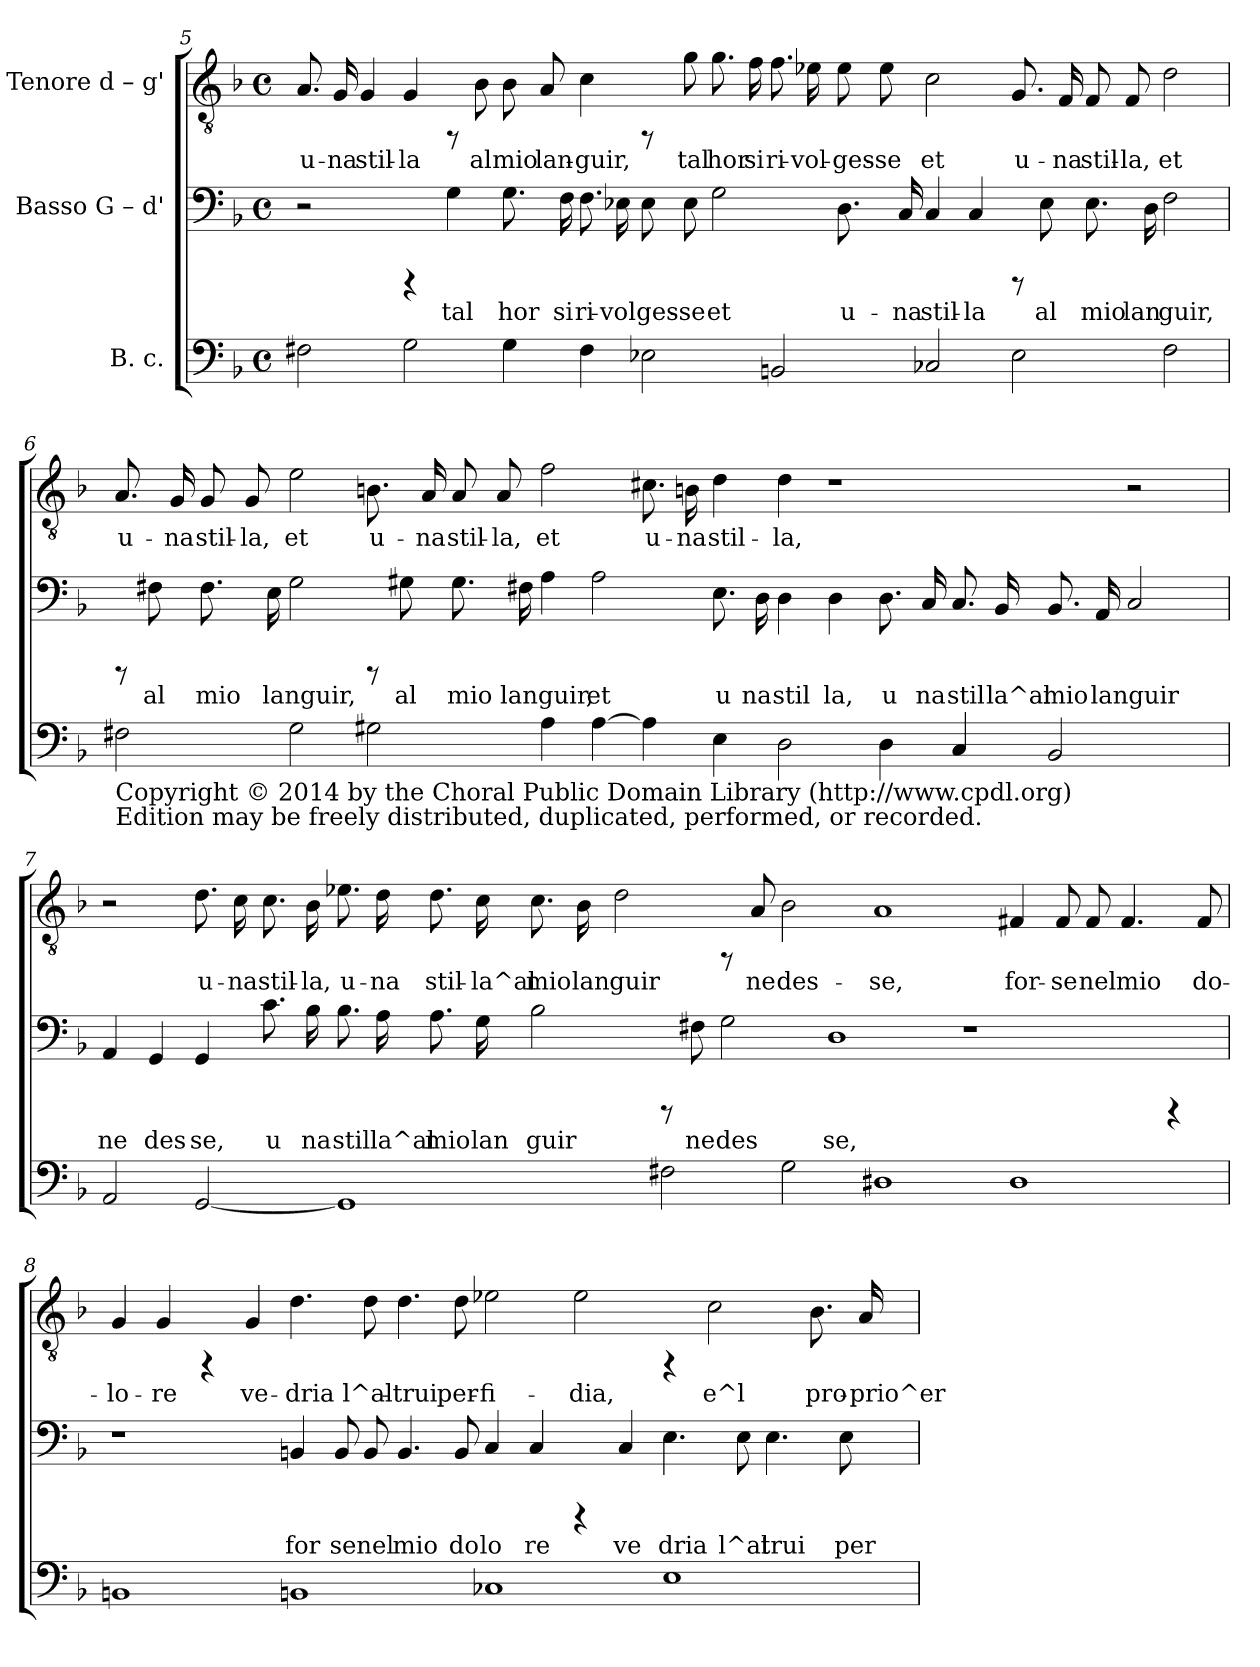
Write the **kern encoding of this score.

**kern	**kern	**text	**kern	**text
*part3	*part2	*part2	*part1	*part1
*staff3	*staff2	*staff2	*staff1	*staff1
*I"B. c.	*I"Basso  G – d'	*	*I"Tenore  d – g'	*
!!LO:PB:g=z
*clefF4	*clefF4	*	*clefGv2	*
*k[b-]	*k[b-]	*	*k[b-]	*
*F:	*F:	*	*F:	*
*M4/4	*M4/4	*	*M4/4	*
*met(c)	*met(c)	*	*met(c)	*
=5	=5	=5	=5	=5
!	!	!	!	!LO:LY:b:rj
2F#X\	2r	.	8.A/	u-
!	!	!	!	!LO:LY:b:rj
.	.	.	16G/	-na
!	!	!	!	!LO:LY:b:rj
.	.	.	4G/	stil-
!	!	!	!	!LO:LY:b:rj
2G\	4rCCC	.	4G/	-la
!	!	!LO:LY:b:rj	!	!
.	4G\	tal	8rFF	.
!	!	!	!	!LO:LY:b:rj
.	.	.	8B-\	al
!	!	!LO:LY:b:rj	!	!LO:LY:b:rj
4G\	8.G\	hor	8B-\	mio
!	!	!	!	!LO:LY:b:rj
.	.	.	8A/	lan-
!	!	!LO:LY:b:rj	!	!
.	16F\	si	.	.
!	!	!LO:LY:b:rj	!	!LO:LY:b:rj
4F#\	8.F\	ri-	4c\	-guir,
!	!	!LO:LY:b:rj	!	!
.	16E-X\	-vol	.	.
!	!	!LO:LY:b:rj	!	!
2E-X\	8E-\	ges-	8rFF	.
!	!	!LO:LY:b:rj	!	!LO:LY:b:rj
.	8E-\	-se	8g\	tal
!	!	!LO:LY:b:rj	!	!LO:LY:b:rj
.	2G\	et	8.g\	hor
!	!	!	!	!LO:LY:b:rj
.	.	.	16f\	si
!	!	!	!	!LO:LY:b:rj
2BBn/	.	.	8.f\	ri-
!	!	!	!	!LO:LY:b:rj
.	.	.	16e-X\	-vol-
!	!	!LO:LY:b:rj	!	!LO:LY:b:rj
.	8.D\	u-	8e-\	-ges-
!	!	!	!	!LO:LY:b:rj
.	.	.	8e-\	-se
!	!	!LO:LY:b:rj	!	!
.	16C/	-na	.	.
!	!	!LO:LY:b:rj	!	!LO:LY:b:rj
2C-/	4C/	stil-	2c\	et
!	!	!LO:LY:b:rj	!	!
.	4C/	-la	.	.
!	!	!	!	!LO:LY:b:rj
2E-\	8rCCC	.	8.G/	u-
!	!	!LO:LY:b:rj	!	!
.	8E-\	al	.	.
!	!	!	!	!LO:LY:b:rj
.	.	.	16F/	-na
!	!	!LO:LY:b:rj	!	!LO:LY:b:rj
.	8.E-\	mio	8F/	stil-
!	!	!	!	!LO:LY:b:rj
.	.	.	8F/	-la,
!	!	!LO:LY:b:rj	!	!
.	16D\	lan	.	.
!	!	!LO:LY:b:rj	!	!LO:LY:b:rj
2F#\	2F\	guir,	2d\	et
!!LO:PB:g=z
=6	=6	=6	=6	=6
!LO:TX:b:t=Copyright © 2014 by the Choral Public Domain Library (http&colon;//www.cpdl.org)	!	!	!	!
!LO:TX:b:t=Edition may be freely distributed, duplicated, performed, or recorded.	!	!	!	!
!	!	!	!	!LO:LY:b:rj
2F#X\	8rCCC	.	8.A/	u-
!	!	!LO:LY:b:rj	!	!
.	8F#X\	al	.	.
!	!	!	!	!LO:LY:b:rj
.	.	.	16G/	-na
!	!	!LO:LY:b:rj	!	!LO:LY:b:rj
.	8.F#\	mio	8G/	stil-
!	!	!	!	!LO:LY:b:rj
.	.	.	8G/	-la,
!	!	!LO:LY:b:rj	!	!
.	16E\	languir,	.	.
!	!	!LO:LY:b:rj	!	!LO:LY:b:rj
2G\	2G\	.	2e\	et
!	!	!	!	!LO:LY:b:rj
2G#X\	8rCCC	.	8.Bn\	u-
!	!	!LO:LY:b:rj	!	!
.	8G#X\	al	.	.
!	!	!	!	!LO:LY:b:rj
.	.	.	16A/	-na
!	!	!LO:LY:b:rj	!	!LO:LY:b:rj
.	8.G#\	mio	8A/	stil-
!	!	!	!	!LO:LY:b:rj
.	.	.	8A/	-la,
!	!	!LO:LY:b:rj	!	!
.	16F#X\	languir,	.	.
!	!	!LO:LY:b:rj	!	!LO:LY:b:rj
4A\	4A\	.	2f\	et
!	!	!LO:LY:b:rj	!	!
[>4A\	2A\	et	.	.
!	!	!	!	!LO:LY:b:rj
4A\]	.	.	8.c#X\	u-
!	!	!	!	!LO:LY:b:rj
.	.	.	16Bn\	-na
!	!	!LO:LY:b:rj	!	!LO:LY:b:rj
4E\	8.E\	u	4d\	stil-
!	!	!LO:LY:b:rj	!	!
.	16D\	na	.	.
!	!	!LO:LY:b:rj	!	!LO:LY:b:rj
2D\	4D\	stil	4d\	-la,
!	!	!LO:LY:b:rj	!	!
.	4D\	la,	1r	.
!	!	!LO:LY:b:rj	!	!
4D\	8.D\	u	.	.
!	!	!LO:LY:b:rj	!	!
.	16C/	na	.	.
!	!	!LO:LY:b:rj	!	!
4C/	8.C/	stil	.	.
!	!	!LO:LY:b:rj	!	!
.	16BB-/	la^al	.	.
!	!	!LO:LY:b:rj	!	!
2BB-/	8.BB-/	mio	.	.
!	!	!LO:LY:b:rj	!	!
.	16AA/	languir	.	.
!	!	!LO:LY:b:rj	!	!
.	2C/	.	2r	.
4ryy	.	.	.	.
!!LO:LB:g=z
=7	=7	=7	=7	=7
!	!	!LO:LY:b:rj	!	!
2AA/	4AA/	ne	2r	.
!	!	!LO:LY:b:rj	!	!
.	4GG/	des	.	.
!	!	!LO:LY:b:rj	!	!LO:LY:b:rj
[<2GG/	4GG/	se,	8.d\	u-
!	!	!	!	!LO:LY:b:rj
.	.	.	16c\	-na
!	!	!LO:LY:b:rj	!	!LO:LY:b:rj
.	8.c\	u	8.c\	stil-
!	!	!LO:LY:b:rj	!	!LO:LY:b:rj
.	16B-\	na	16B-\	-la,
!	!	!LO:LY:b:rj	!	!LO:LY:b:rj
1GG]	8.B-\	stil	8.e-X\	u-
!	!	!LO:LY:b:rj	!	!LO:LY:b:rj
.	16A\	la^al	16d\	-na
!	!	!LO:LY:b:rj	!	!LO:LY:b:rj
.	8.A\	mio	8.d\	stil-
!	!	!LO:LY:b:rj	!	!LO:LY:b:rj
.	16G\	lan	16c\	-la^al
!	!	!LO:LY:b:rj	!	!LO:LY:b:rj
.	2B-\	guir	8.c\	mio
!	!	!	!	!LO:LY:b:rj
.	.	.	16B-\	lan
!	!	!	!	!LO:LY:b:rj
.	.	.	2d\	guir
2F#X\	8rCCC	.	.	.
!	!	!LO:LY:b:rj	!	!
.	8F#X\	ne	.	.
!	!	!LO:LY:b:rj	!	!
.	2G\	des	8rFF	.
!	!	!	!	!LO:LY:b:rj
.	.	.	8A/	ne
!	!	!	!	!LO:LY:b:rj
2G\	.	.	2B-\	des-
!	!	!LO:LY:b:rj	!	!
.	1D	se,	.	.
!	!	!	!	!LO:LY:b:rj
1D#	.	.	1A	-se,
.	1r	.	.	.
!	!	!	!	!LO:LY:b:rj
1D#	.	.	4F#X/	for-
!	!	!	!	!LO:LY:b:rj
.	.	.	8F#/	-se
!	!	!	!	!LO:LY:b:rj
.	.	.	8F#/	nel
!	!	!	!	!LO:LY:b:rj
.	.	.	4.F#/	mio
.	4rCCC	.	.	.
!	!	!	!	!LO:LY:b:rj
.	.	.	8F#/	do-
!!LO:LB:g=z
=8	=8	=8	=8	=8
!	!	!	!	!LO:LY:b:rj
1BBn	1r	.	4G/	-lo-
!	!	!	!	!LO:LY:b:rj
.	.	.	4G/	-re
.	.	.	4rFF	.
!	!	!	!	!LO:LY:b:rj
.	.	.	4G/	ve-
!	!	!LO:LY:b:rj	!	!LO:LY:b:rj
1BBn	4BBn/	for	4.d\	-dria
!	!	!LO:LY:b:rj	!	!
.	8BB/	se	.	.
!	!	!LO:LY:b:rj	!	!LO:LY:b:rj
.	8BB/	nel	8d\	l^al-
!	!	!LO:LY:b:rj	!	!LO:LY:b:rj
.	4.BB/	mio	4.d\	-trui
!	!	!LO:LY:b:rj	!	!LO:LY:b:rj
.	8BB/	do	8d\	per-
!	!	!LO:LY:b:rj	!	!LO:LY:b:rj
1C-	4C/	lo	2e-X\	-fi-
!	!	!LO:LY:b:rj	!	!
.	4C/	re	.	.
!	!	!	!	!LO:LY:b:rj
.	4rCCC	.	2e-\	-dia,
!	!	!LO:LY:b:rj	!	!
.	4C/	ve	.	.
!	!	!LO:LY:b:rj	!	!
1E	4.E\	dria	4rFF	.
!	!	!	!	!LO:LY:b:rj
.	.	.	2c\	e^l
!	!	!LO:LY:b:rj	!	!
.	8E\	l^al	.	.
!	!	!LO:LY:b:rj	!	!
.	4.E\	trui	.	.
!	!	!	!	!LO:LY:b:rj
.	.	.	8.B-\	pro-
!	!	!LO:LY:b:rj	!	!
.	8E\	per	.	.
!	!	!	!	!LO:LY:b:rj
.	.	.	16A/	-prio^er-
=	=	=	=	=
*-	*-	*-	*-	*-
